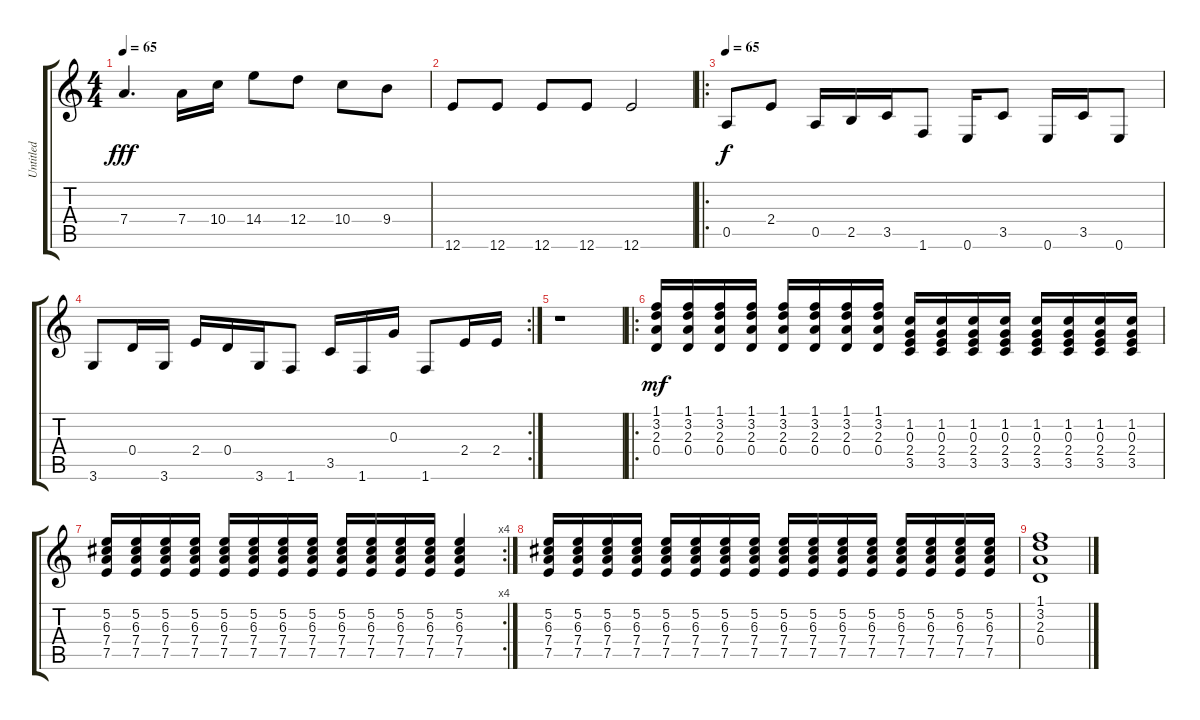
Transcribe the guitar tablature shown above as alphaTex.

\track ("Untitled" "Untitled") {instrument electricguitarclean}
\staff {score tabs}
\tuning (E4 B3 G3 D3 A2 E2) {hide}
\ts (4 4)
\tempo 65
\clef g2
\ks c
7.4.4{d dy fff} 7.4.16 10.4.16 14.4.8 12.4.8 10.4.8 9.4.8 |
12.6.8 12.6.8 12.6.8 12.6.8 12.6.2 |
\ro
\tempo 65
0.5.8{dy f} 2.4.8 0.5.16 2.5.16 3.5.16 1.6.8 0.6.16 3.5.8 0.6.16 3.5.16 0.6.8 |
\rc 2
3.6.8 0.4.16 3.6.16 2.4.16 0.4.16 3.6.16 1.6.8 3.5.16 1.6.16 0.3.16 1.6.8 2.4.16 2.4.16 |
r.1 |
\ro
(1.1 3.2 2.3 0.4).16{dy mf} (1.1 3.2 2.3 0.4).16 (1.1 3.2 2.3 0.4).16 (1.1 3.2 2.3 0.4).16 (1.1 3.2 2.3 0.4).16 (1.1 3.2 2.3 0.4).16 (1.1 3.2 2.3 0.4).16 (1.1 3.2 2.3 0.4).16 (1.2 0.3 2.4 3.5).16 (1.2 0.3 2.4 3.5).16 (1.2 0.3 2.4 3.5).16 (1.2 0.3 2.4 3.5).16 (1.2 0.3 2.4 3.5).16 (1.2 0.3 2.4 3.5).16 (1.2 0.3 2.4 3.5).16 (1.2 0.3 2.4 3.5).16 |
\rc 4
(5.2 6.3 7.4 7.5).16 (5.2 6.3 7.4 7.5).16 (5.2 6.3 7.4 7.5).16 (5.2 6.3 7.4 7.5).16 (5.2 6.3 7.4 7.5).16 (5.2 6.3 7.4 7.5).16 (5.2 6.3 7.4 7.5).16 (5.2 6.3 7.4 7.5).16 (5.2 6.3 7.4 7.5).16 (5.2 6.3 7.4 7.5).16 (5.2 6.3 7.4 7.5).16 (5.2 6.3 7.4 7.5).16 (5.2 6.3 7.4 7.5).4 |
(5.2 6.3 7.4 7.5).16 (5.2 6.3 7.4 7.5).16 (5.2 6.3 7.4 7.5).16 (5.2 6.3 7.4 7.5).16 (5.2 6.3 7.4 7.5).16 (5.2 6.3 7.4 7.5).16 (5.2 6.3 7.4 7.5).16 (5.2 6.3 7.4 7.5).16 (5.2 6.3 7.4 7.5).16 (5.2 6.3 7.4 7.5).16 (5.2 6.3 7.4 7.5).16 (5.2 6.3 7.4 7.5).16 (5.2 6.3 7.4 7.5).16 (5.2 6.3 7.4 7.5).16 (5.2 6.3 7.4 7.5).16 (5.2 6.3 7.4 7.5).16 |
(1.1 3.2 2.3 0.4).1
